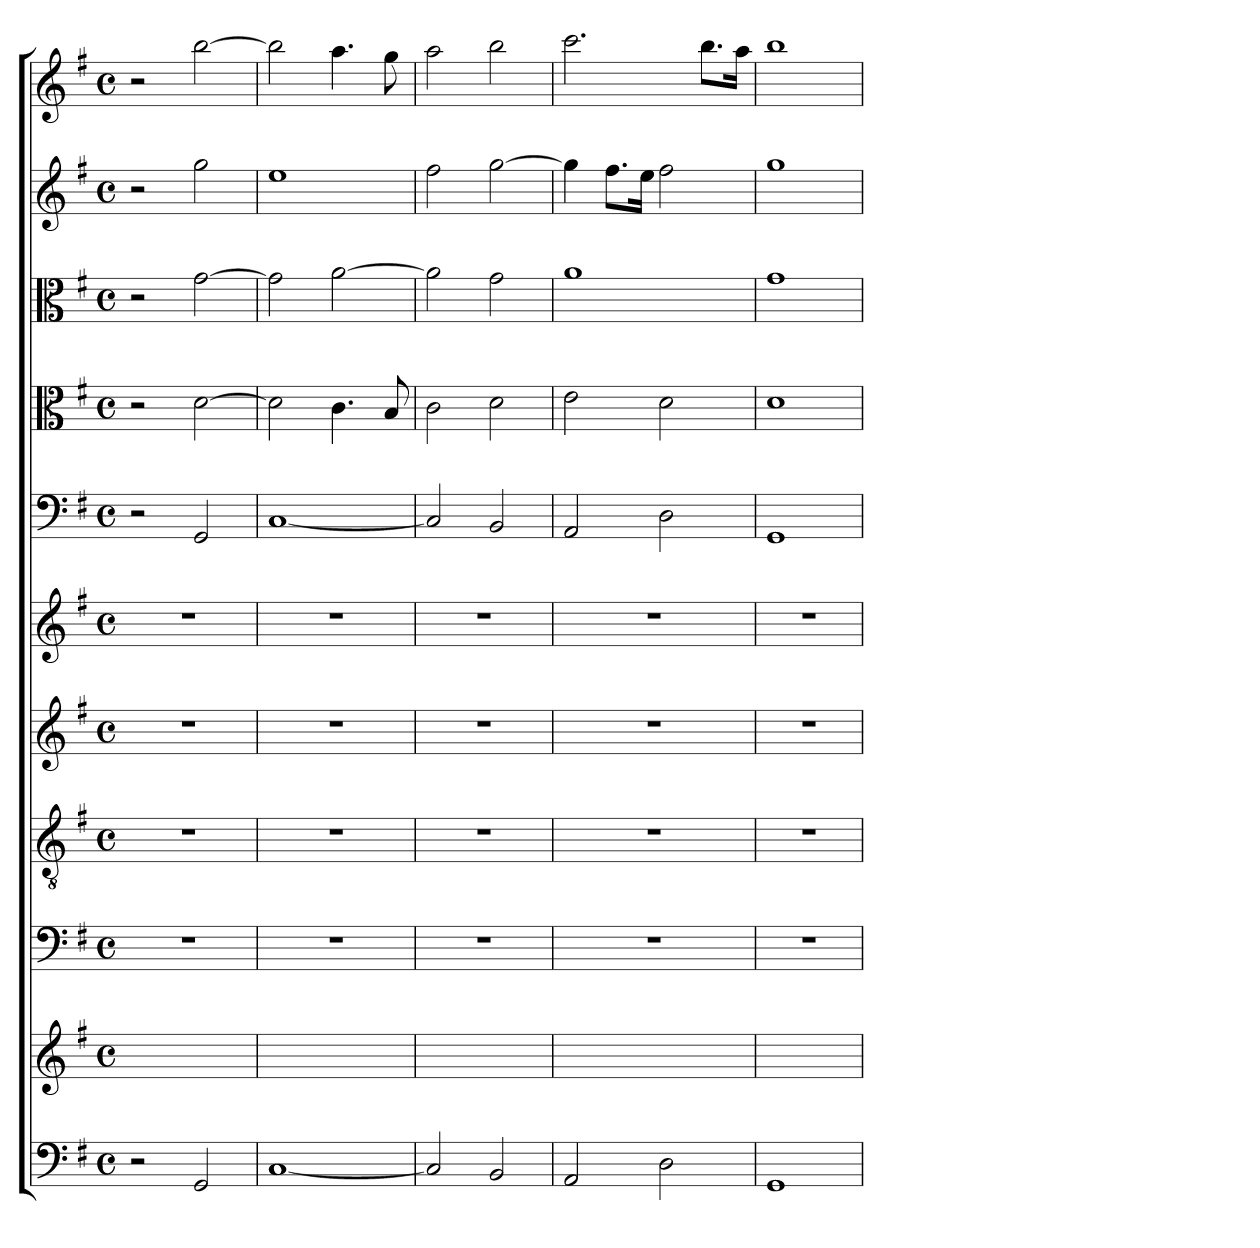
**kern	**kern	**kern	**kern	**kern	**kern	**kern	**kern	**kern	**kern	**kern
*part11	*part10	*part9	*part8	*part7	*part6	*part5	*part4	*part3	*part2	*part1
*staff11	*staff10	*staff9	*staff8	*staff7	*staff6	*staff5	*staff4	*staff3	*staff2	*staff1
*clefF4	*clefG2	*clefF4	*clefGv2	*clefG2	*clefG2	*clefF4	*clefC3	*clefC3	*clefG2	*clefG2
*k[f#]	*k[f#]	*k[f#]	*k[f#]	*k[f#]	*k[f#]	*k[f#]	*k[f#]	*k[f#]	*k[f#]	*k[f#]
*G:	*G:	*G:	*G:	*G:	*G:	*G:	*G:	*G:	*G:	*G:
*M4/4	*M4/4	*M4/4	*M4/4	*M4/4	*M4/4	*M4/4	*M4/4	*M4/4	*M4/4	*M4/4
*met(c)	*met(c)	*met(c)	*met(c)	*met(c)	*met(c)	*met(c)	*met(c)	*met(c)	*met(c)	*met(c)
=1	=1	=1	=1	=1	=1	=1	=1	=1	=1	=1
2r	1ryy	1r	1r	1r	1r	2r	2r	2r	2r	2r
2GG/	.	.	.	.	.	2GG/	[2d\	[2g\	2gg\	[2bb\
=2	=2	=2	=2	=2	=2	=2	=2	=2	=2	=2
[1C	1ryy	1r	1r	1r	1r	[1C	2d\]	2g\]	1ee	2bb\]
.	.	.	.	.	.	.	4.c\	[2a\	.	4.aa\
.	.	.	.	.	.	.	8B/	.	.	8gg\
=3	=3	=3	=3	=3	=3	=3	=3	=3	=3	=3
2C/]	1ryy	1r	1r	1r	1r	2C/]	2c\	2a\]	2ff#\	2aa\
2BB/	.	.	.	.	.	2BB/	2d\	2g\	[2gg\	2bb\
=4	=4	=4	=4	=4	=4	=4	=4	=4	=4	=4
2AA/	1ryy	1r	1r	1r	1r	2AA/	2e\	1a	4gg\]	2.ccc\
.	.	.	.	.	.	.	.	.	8.ff#\L	.
.	.	.	.	.	.	.	.	.	16ee\Jk	.
2D\	.	.	.	.	.	2D\	2d\	.	2ff#\	.
.	.	.	.	.	.	.	.	.	.	8.bb\L
.	.	.	.	.	.	.	.	.	.	16aa\Jk
=5	=5	=5	=5	=5	=5	=5	=5	=5	=5	=5
1GG	1ryy	1r	1r	1r	1r	1GG	1d	1g	1gg	1bb
=	=	=	=	=	=	=	=	=	=	=
*-	*-	*-	*-	*-	*-	*-	*-	*-	*-	*-
